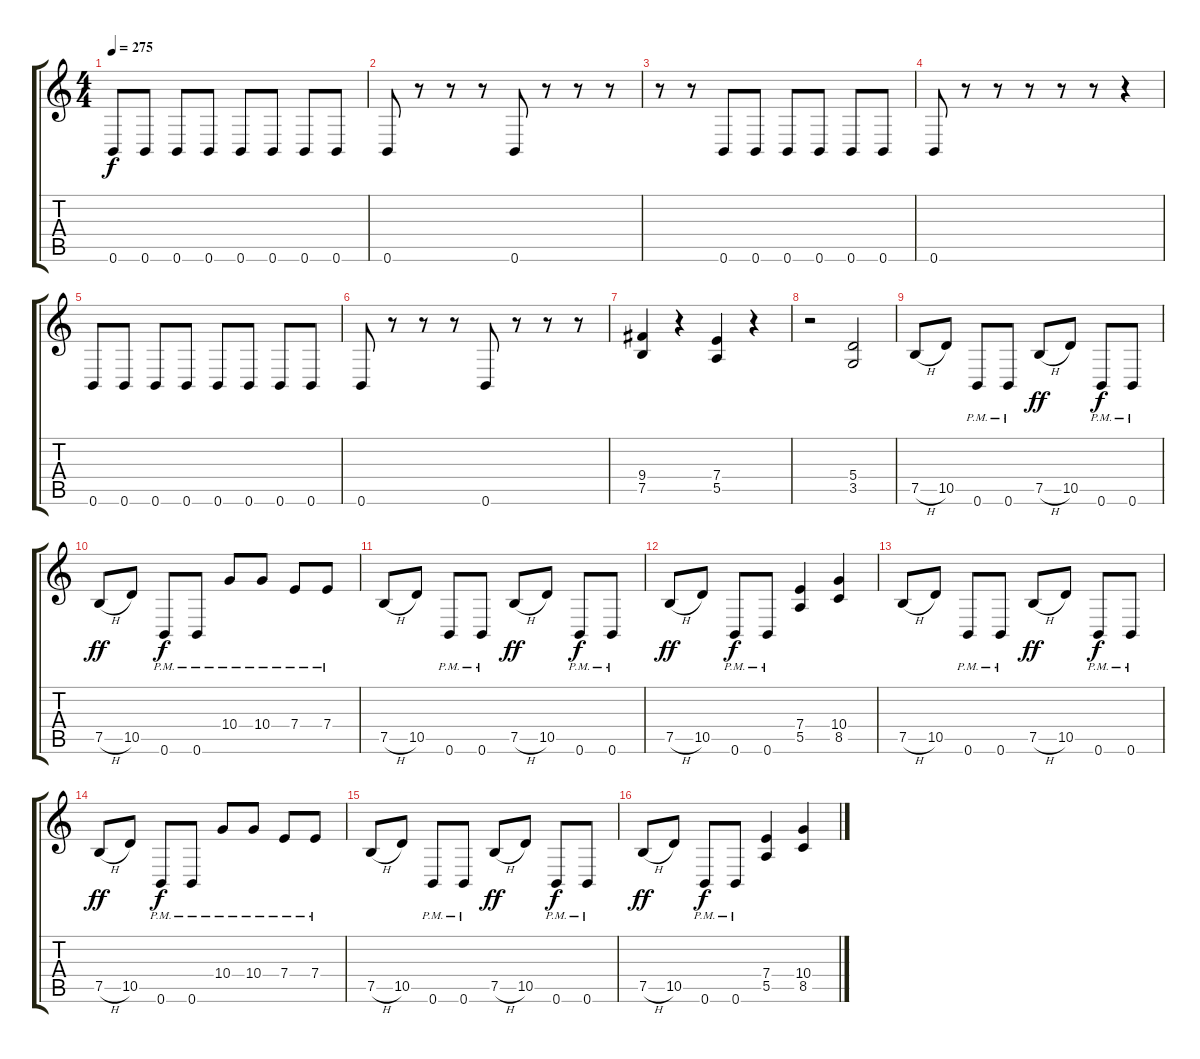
\track "" {instrument overdrivenguitar}
\staff {score tabs}
\tuning (B3 Gb3 D3 A2 E2 B1) {hide}
\ts (4 4)
\tempo 275
\clef g2
\ks c
0.6.8{dy f} 0.6.8 0.6.8 0.6.8 0.6.8 0.6.8 0.6.8 0.6.8 |
0.6.8 r.8 r.8 r.8 0.6.8 r.8 r.8 r.8 |
r.8 r.8 0.6.8 0.6.8 0.6.8 0.6.8 0.6.8 0.6.8 |
0.6.8 r.8 r.8 r.8 r.8 r.8 r.4 |
0.6.8 0.6.8 0.6.8 0.6.8 0.6.8 0.6.8 0.6.8 0.6.8 |
0.6.8 r.8 r.8 r.8 0.6.8 r.8 r.8 r.8 |
(9.4 7.5).4 r.4 (7.4 5.5).4 r.4 |
r.2 (5.4 3.5).2 |
7.5{h}.8 10.5.8 0.6{pm}.8 0.6{pm}.8 7.5{h}.8{dy ff} 10.5.8 0.6{pm}.8{dy f} 0.6{pm}.8 |
7.5{h}.8{dy ff} 10.5.8 0.6{pm}.8{dy f} 0.6{pm}.8 10.4{pm}.8 10.4{pm}.8 7.4{pm}.8 7.4{pm}.8 |
7.5{h}.8 10.5.8 0.6{pm}.8 0.6{pm}.8 7.5{h}.8{dy ff} 10.5.8 0.6{pm}.8{dy f} 0.6{pm}.8 |
7.5{h}.8{dy ff} 10.5.8 0.6{pm}.8{dy f} 0.6{pm}.8 (7.4 5.5).4 (10.4 8.5).4 |
7.5{h}.8 10.5.8 0.6{pm}.8 0.6{pm}.8 7.5{h}.8{dy ff} 10.5.8 0.6{pm}.8{dy f} 0.6{pm}.8 |
7.5{h}.8{dy ff} 10.5.8 0.6{pm}.8{dy f} 0.6{pm}.8 10.4{pm}.8 10.4{pm}.8 7.4{pm}.8 7.4{pm}.8 |
7.5{h}.8 10.5.8 0.6{pm}.8 0.6{pm}.8 7.5{h}.8{dy ff} 10.5.8 0.6{pm}.8{dy f} 0.6{pm}.8 |
7.5{h}.8{dy ff} 10.5.8 0.6{pm}.8{dy f} 0.6{pm}.8 (7.4 5.5).4 (10.4 8.5).4
